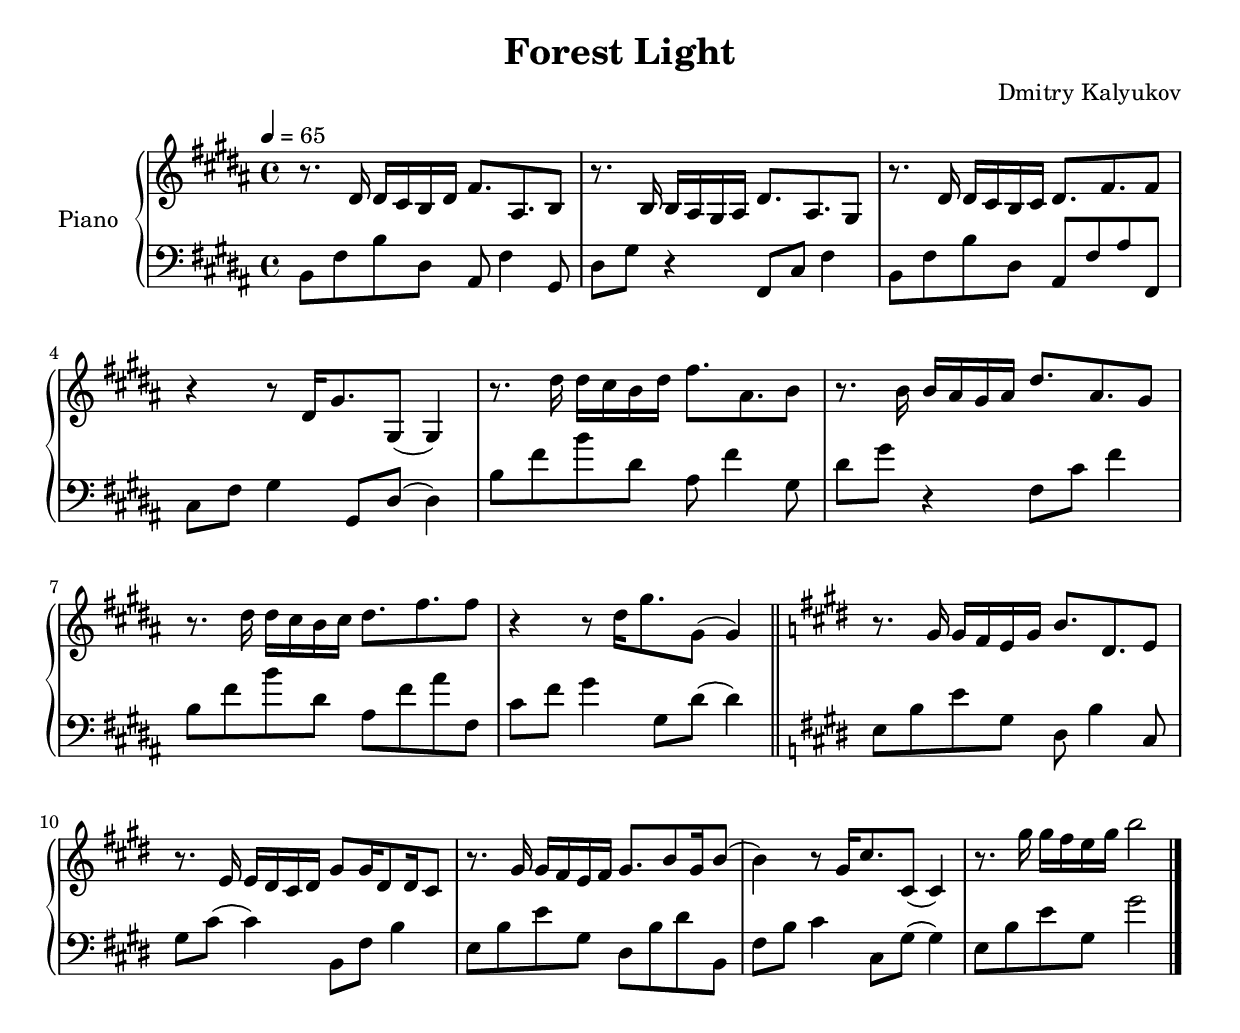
\version "2.20.0"

\header {
  title = "Forest Light"
  composer = "Dmitry Kalyukov"
  instruments = "piano"
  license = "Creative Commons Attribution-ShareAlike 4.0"
}

\paper {
  top-margin = 1.5\cm
  bottom-margin = 2\cm
}

upperA = \relative c' {
  r8. dis16 dis cis b dis fis8. ais,8. b8
  r8. b16 b ais gis ais dis8. ais8. gis8
  r8. dis'16 dis cis b cis dis8. fis8. fis8
  r4 r8 dis16 gis8. gis,8( gis4)

  r8. dis''16 dis cis b dis fis8. ais,8. b8
  r8. b16 b ais gis ais dis8. ais8. gis8
  r8. dis'16 dis cis b cis dis8. fis8. fis8
  r4 r8 dis16 gis8. gis,8( gis4)
}

lowerA = \relative c {
  b8 fis' b dis, ais fis'4 gis,8
  dis'8 gis r4 fis,8 cis' fis4
  b,8 fis' b dis, ais fis' ais fis,8
  cis'8 fis gis4 gis,8 dis'8( dis4)

  b'8 fis' b dis, ais fis'4 gis,8
  dis'8 gis r4 fis,8 cis' fis4
  b,8 fis' b dis, ais fis' ais fis,8
  cis'8 fis gis4 gis,8 dis'8( dis4)
}

upperB = \relative c'' {
  r8. gis16 gis fis e gis  b8. dis, e8
  r8. e16 e dis cis dis  gis8 gis16 dis8 dis16 cis8
  r8. gis'16 gis fis e fis  gis8. b8 gis16 b8(
  b4) r8  gis16 cis8. cis,8( cis4)

  r8. gis''16 gis fis e gis  b2
}

lowerB = \relative c {
  e8 b' e gis,  dis b'4 cis,8
  gis'8 cis( cis4) b,8 fis' b4
  e,8 b' e gis,  dis b' dis b,8
  fis'8 b cis4 cis,8 gis'8 ( gis4)

  e8 b' e gis, gis'2
}


upper = \relative c'' {
  \clef treble
  \time 4/4
  \key gis \minor
  \tempo 4 = 65

  \upperA
  \bar "||"

  \key cis \minor
  \upperB

  \bar "|."
}

lower = \relative c {
  \clef bass
  \time 4/4
  \key gis \minor

  \lowerA

  \key cis \minor
  \lowerB
}

\score {
  \new PianoStaff <<
    \set PianoStaff.instrumentName = "Piano"
    \new Staff = "upper" \upper
    \new Staff = "lower" \lower
  >>
  \layout { }
  \midi { }
}
